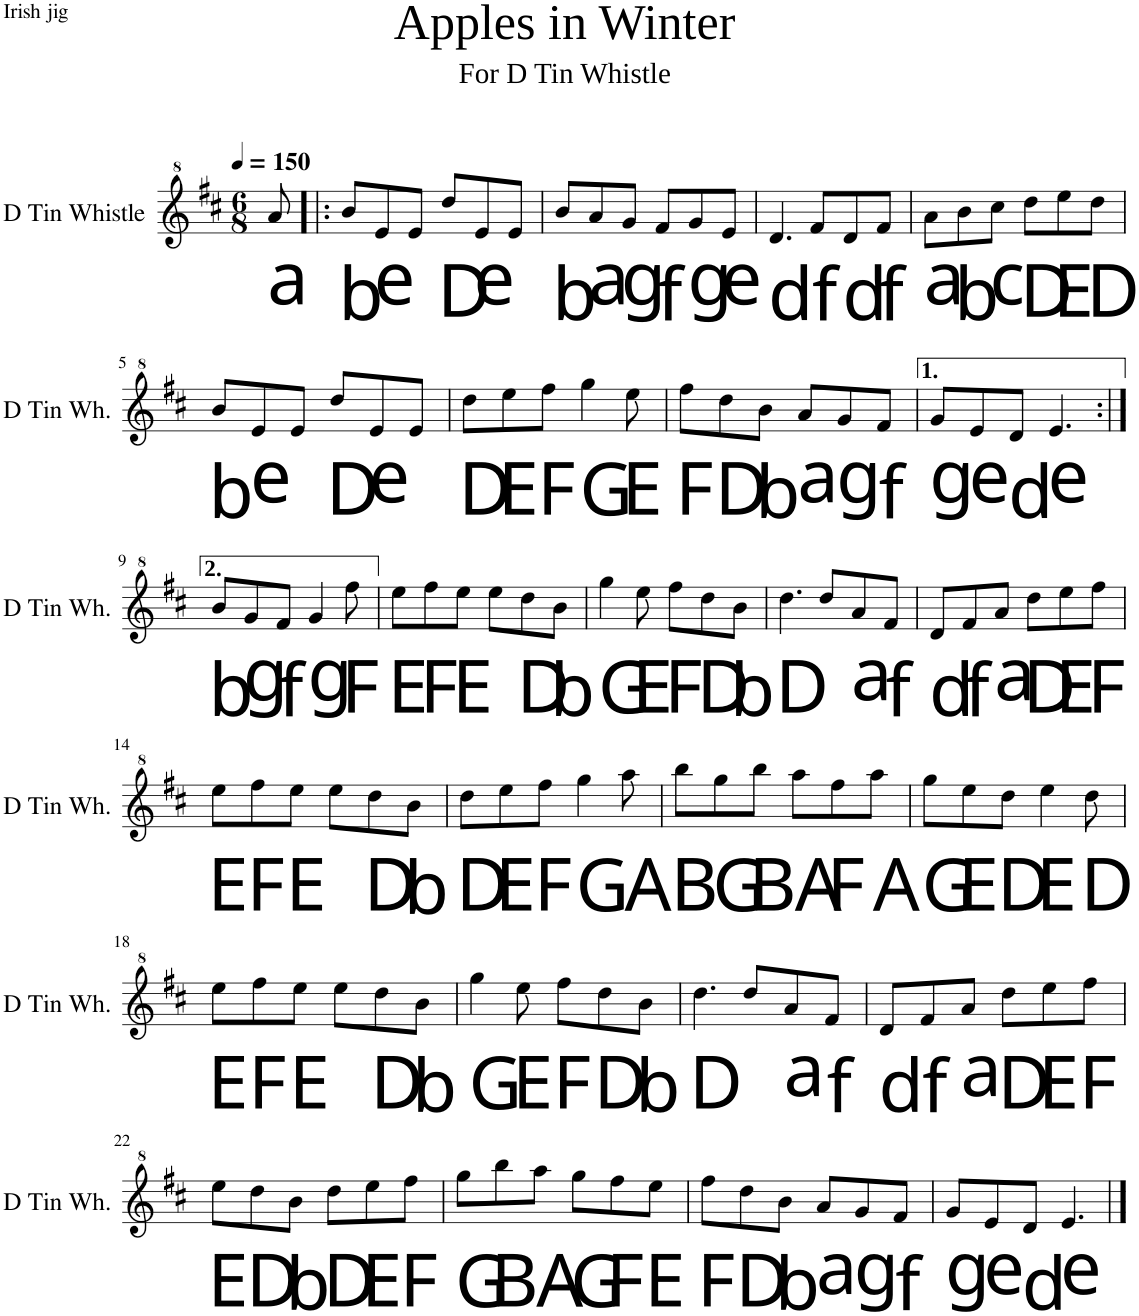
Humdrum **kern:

**kern
*part1
*staff1
*I"D Tin Whistle
*I'D Tin Wh.
*clefG^2
*k[f#c#]
*M6/8
*MM150
=
!LO:TX:b:t=a
8aa/
=1!|:
!LO:TX:b:t=b
8bb/L
!LO:TX:b:t=e
8ee/
8ee/J
!LO:TX:b:t=D
8ddd/L
!LO:TX:b:t=e
8ee/
8ee/J
=2
!LO:TX:b:t=b
8bb/L
!LO:TX:b:t=a
8aa/
!LO:TX:b:t=g
8gg/J
!LO:TX:b:t=f
8ff#/L
!LO:TX:b:t=g
8gg/
!LO:TX:b:t=e
8ee/J
=3
!LO:TX:b:t=d
4.dd/
!LO:TX:b:t=f
8ff#/L
!LO:TX:b:t=d
8dd/
!LO:TX:b:t=f
8ff#/J
=4
!LO:TX:b:t=a
8aa\L
!LO:TX:b:t=b
8bb\
!LO:TX:b:t=c
8ccc#\J
!LO:TX:b:t=D
8ddd\L
!LO:TX:b:t=E
8eee\
!LO:TX:b:t=D
8ddd\J
!!LO:LB:g=z
=5
!LO:TX:b:t=b
8bb/L
!LO:TX:b:t=e
8ee/
8ee/J
!LO:TX:b:t=D
8ddd/L
!LO:TX:b:t=e
8ee/
8ee/J
=6
!LO:TX:b:t=D
8ddd\L
!LO:TX:b:t=E
8eee\
!LO:TX:b:t=F
8fff#\J
!LO:TX:b:t=G
4ggg\
!LO:TX:b:t=E
8eee\
=7
!LO:TX:b:t=F
8fff#\L
!LO:TX:b:t=D
8ddd\
!LO:TX:b:t=b
8bb\J
!LO:TX:b:t=a
8aa/L
!LO:TX:b:t=g
8gg/
!LO:TX:b:t=f
8ff#/J
=8
!LO:TX:b:t=g
8gg/L
!LO:TX:b:t=e
8ee/
!LO:TX:b:t=d
8dd/J
!LO:TX:b:t=e
4.ee/
!!LO:LB:g=z
=9:|!
!LO:TX:b:t=b
8bb/L
!LO:TX:b:t=g
8gg/
!LO:TX:b:t=f
8ff#/J
!LO:TX:b:t=g
4gg/
!LO:TX:b:t=F
8fff#\
=10
!LO:TX:b:t=E
8eee\L
!LO:TX:b:t=F
8fff#\
!LO:TX:b:t=E
8eee\J
8eee\L
!LO:TX:b:t=D
8ddd\
!LO:TX:b:t=b
8bb\J
=11
!LO:TX:b:t=G
4ggg\
!LO:TX:b:t=E
8eee\
!LO:TX:b:t=F
8fff#\L
!LO:TX:b:t=D
8ddd\
!LO:TX:b:t=b
8bb\J
=12
!LO:TX:b:t=D
4.ddd\
8ddd/L
!LO:TX:b:t=a
8aa/
!LO:TX:b:t=f
8ff#/J
=13
!LO:TX:b:t=d
8dd/L
!LO:TX:b:t=f
8ff#/
!LO:TX:b:t=a
8aa/J
!LO:TX:b:t=D
8ddd\L
!LO:TX:b:t=E
8eee\
!LO:TX:b:t=F
8fff#\J
!!LO:LB:g=z
=14
!LO:TX:b:t=E
8eee\L
!LO:TX:b:t=F
8fff#\
!LO:TX:b:t=E
8eee\J
8eee\L
!LO:TX:b:t=D
8ddd\
!LO:TX:b:t=b
8bb\J
=15
!LO:TX:b:t=D
8ddd\L
!LO:TX:b:t=E
8eee\
!LO:TX:b:t=F
8fff#\J
!LO:TX:b:t=G
4ggg\
!LO:TX:b:t=A
8aaa\
=16
!LO:TX:b:t=B
8bbb\L
!LO:TX:b:t=G
8ggg\
!LO:TX:b:t=B
8bbb\J
!LO:TX:b:t=A
8aaa\L
!LO:TX:b:t=F
8fff#\
!LO:TX:b:t=A
8aaa\J
=17
!LO:TX:b:t=G
8ggg\L
!LO:TX:b:t=E
8eee\
!LO:TX:b:t=D
8ddd\J
!LO:TX:b:t=E
4eee\
!LO:TX:b:t=D
8ddd\
!!LO:LB:g=z
=18
!LO:TX:b:t=E
8eee\L
!LO:TX:b:t=F
8fff#\
!LO:TX:b:t=E
8eee\J
8eee\L
!LO:TX:b:t=D
8ddd\
!LO:TX:b:t=b
8bb\J
=19
!LO:TX:b:t=G
4ggg\
!LO:TX:b:t=E
8eee\
!LO:TX:b:t=F
8fff#\L
!LO:TX:b:t=D
8ddd\
!LO:TX:b:t=b
8bb\J
=20
!LO:TX:b:t=D
4.ddd\
8ddd/L
!LO:TX:b:t=a
8aa/
!LO:TX:b:t=f
8ff#/J
=21
!LO:TX:b:t=d
8dd/L
!LO:TX:b:t=f
8ff#/
!LO:TX:b:t=a
8aa/J
!LO:TX:b:t=D
8ddd\L
!LO:TX:b:t=E
8eee\
!LO:TX:b:t=F
8fff#\J
!!LO:LB:g=z
=22
!LO:TX:b:t=E
8eee\L
!LO:TX:b:t=D
8ddd\
!LO:TX:b:t=b
8bb\J
!LO:TX:b:t=D
8ddd\L
!LO:TX:b:t=E
8eee\
!LO:TX:b:t=F
8fff#\J
=23
!LO:TX:b:t=G
8ggg\L
!LO:TX:b:t=B
8bbb\
!LO:TX:b:t=A
8aaa\J
!LO:TX:b:t=G
8ggg\L
!LO:TX:b:t=F
8fff#\
!LO:TX:b:t=E
8eee\J
=24
!LO:TX:b:t=F
8fff#\L
!LO:TX:b:t=D
8ddd\
!LO:TX:b:t=b
8bb\J
!LO:TX:b:t=a
8aa/L
!LO:TX:b:t=g
8gg/
!LO:TX:b:t=f
8ff#/J
=25
!LO:TX:b:t=g
8gg/L
!LO:TX:b:t=e
8ee/
!LO:TX:b:t=d
8dd/J
!LO:TX:b:t=e
4.ee/
==
*-
